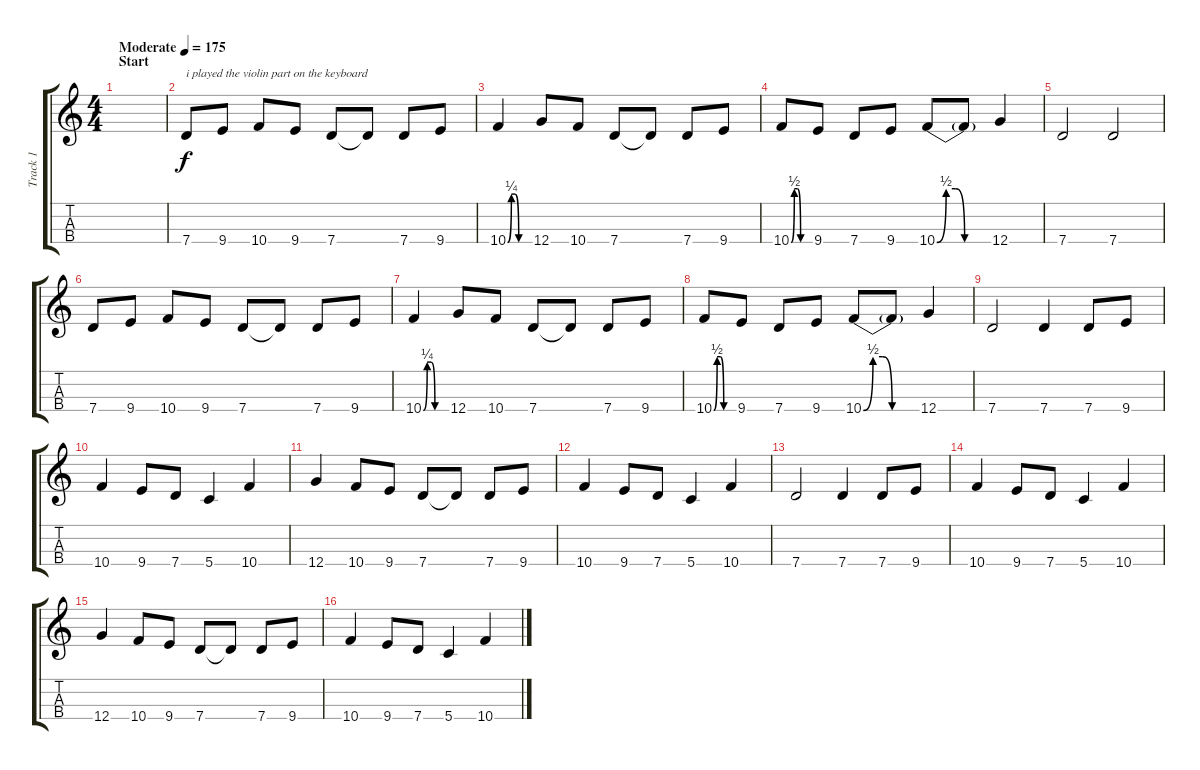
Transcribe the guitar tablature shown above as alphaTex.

\track ("Track 1" "Track 1") {instrument violin}
\staff {score tabs}
\tuning (E5 A4 D4 G3) {hide}
\ts (4 4)
\section ("" "Start")
\tempo (175 "Moderate")
\clef g2
\ks c
|
7.4.8{txt "i played the violin part on the keyboard"} 9.4.8 10.4.8 9.4.8 7.4.8 7.4{t}.8 7.4.8 9.4.8 |
10.4{be (custom 0 0 10 1 20 1 30 0 60 0)}.4 12.4.8 10.4.8 7.4.8 7.4{t}.8 7.4.8 9.4.8 |
10.4{be (custom 0 0 10 2 20 2 30 0 60 0)}.8 9.4.8 7.4.8 9.4.8 10.4{be (custom 0 0 10 2 20 2 30 0 60 0)}.8 10.4{t}.8 12.4.4 |
7.4.2 7.4.2 |
7.4.8 9.4.8 10.4.8 9.4.8 7.4.8 7.4{t}.8 7.4.8 9.4.8 |
10.4{be (custom 0 0 10 1 20 1 30 0 60 0)}.4 12.4.8 10.4.8 7.4.8 7.4{t}.8 7.4.8 9.4.8 |
10.4{be (custom 0 0 10 2 20 2 30 0 60 0)}.8 9.4.8 7.4.8 9.4.8 10.4{be (custom 0 0 10 2 20 2 30 0 60 0)}.8 10.4{t}.8 12.4.4 |
7.4.2 7.4.4 7.4.8 9.4.8 |
10.4.4 9.4.8 7.4.8 5.4.4 10.4.4 |
12.4.4 10.4.8 9.4.8 7.4.8 7.4{t}.8 7.4.8 9.4.8 |
10.4.4 9.4.8 7.4.8 5.4.4 10.4.4 |
7.4.2 7.4.4 7.4.8 9.4.8 |
10.4.4 9.4.8 7.4.8 5.4.4 10.4.4 |
12.4.4 10.4.8 9.4.8 7.4.8 7.4{t}.8 7.4.8 9.4.8 |
10.4.4 9.4.8 7.4.8 5.4.4 10.4.4
